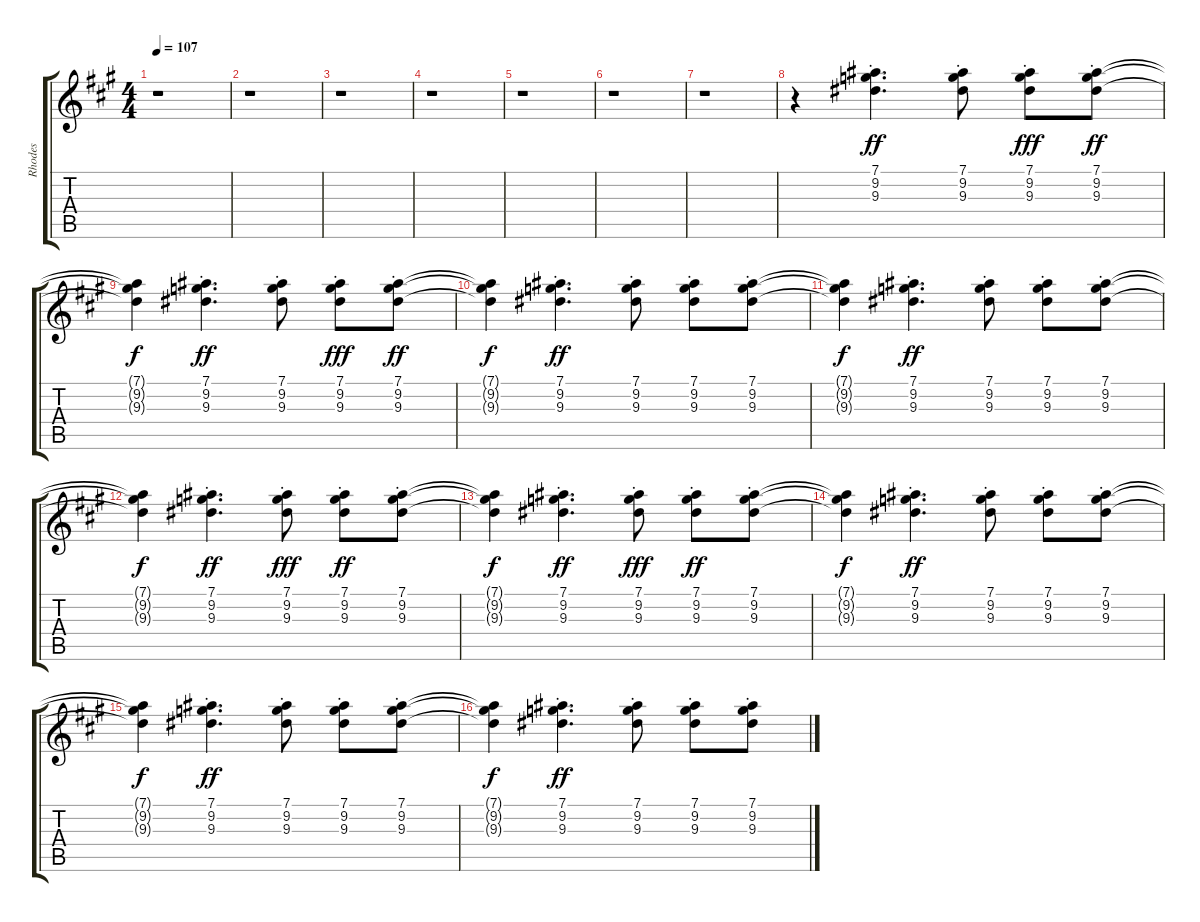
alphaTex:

\track ("Rhodes" "Rhodes") {instrument electricguitarjazz}
\staff {score tabs}
\tuning (Eb4 Bb3 Gb3 Db3 Ab2 Eb2) {hide}
\ts (4 4)
\tempo 107
\clef g2
\ks a
r.1{dy f} |
r.1 |
r.1 |
r.1 |
r.1 |
r.1 |
r.1 |
r.4 (7.1{st} 9.2{st} 9.3{st}).4{d dy ff} (7.1{st} 9.2{st} 9.3{st}).8 (7.1{st} 9.2{st} 9.3{st}).8{dy fff} (7.1{st} 9.2{st} 9.3{st}).8{dy ff} |
(7.1{t} 9.2{t} 9.3{t}).4{dy f} (7.1{st} 9.2{st} 9.3{st}).4{d dy ff} (7.1{st} 9.2{st} 9.3{st}).8 (7.1{st} 9.2{st} 9.3{st}).8{dy fff} (7.1{st} 9.2{st} 9.3{st}).8{dy ff} |
(7.1{t} 9.2{t} 9.3{t}).4{dy f} (7.1{st} 9.2{st} 9.3{st}).4{d dy ff} (7.1{st} 9.2{st} 9.3{st}).8 (7.1{st} 9.2{st} 9.3{st}).8 (7.1{st} 9.2{st} 9.3{st}).8 |
(7.1{t} 9.2{t} 9.3{t}).4{dy f} (7.1{st} 9.2{st} 9.3{st}).4{d dy ff} (7.1{st} 9.2{st} 9.3{st}).8 (7.1{st} 9.2{st} 9.3{st}).8 (7.1{st} 9.2{st} 9.3{st}).8 |
(7.1{t} 9.2{t} 9.3{t}).4{dy f} (7.1{st} 9.2{st} 9.3{st}).4{d dy ff} (7.1{st} 9.2{st} 9.3{st}).8{dy fff} (7.1{st} 9.2{st} 9.3{st}).8{dy ff} (7.1{st} 9.2{st} 9.3{st}).8 |
(7.1{t} 9.2{t} 9.3{t}).4{dy f} (7.1{st} 9.2{st} 9.3{st}).4{d dy ff} (7.1{st} 9.2{st} 9.3{st}).8{dy fff} (7.1{st} 9.2{st} 9.3{st}).8{dy ff} (7.1{st} 9.2{st} 9.3{st}).8 |
(7.1{t} 9.2{t} 9.3{t}).4{dy f} (7.1{st} 9.2{st} 9.3{st}).4{d dy ff} (7.1{st} 9.2{st} 9.3{st}).8 (7.1{st} 9.2{st} 9.3{st}).8 (7.1{st} 9.2{st} 9.3{st}).8 |
(7.1{t} 9.2{t} 9.3{t}).4{dy f} (7.1{st} 9.2{st} 9.3{st}).4{d dy ff} (7.1{st} 9.2{st} 9.3{st}).8 (7.1{st} 9.2{st} 9.3{st}).8 (7.1{st} 9.2{st} 9.3{st}).8 |
(7.1{t} 9.2{t} 9.3{t}).4{dy f} (7.1{st} 9.2{st} 9.3{st}).4{d dy ff} (7.1{st} 9.2{st} 9.3{st}).8 (7.1{st} 9.2{st} 9.3{st}).8 (7.1{st} 9.2{st} 9.3{st}).8
